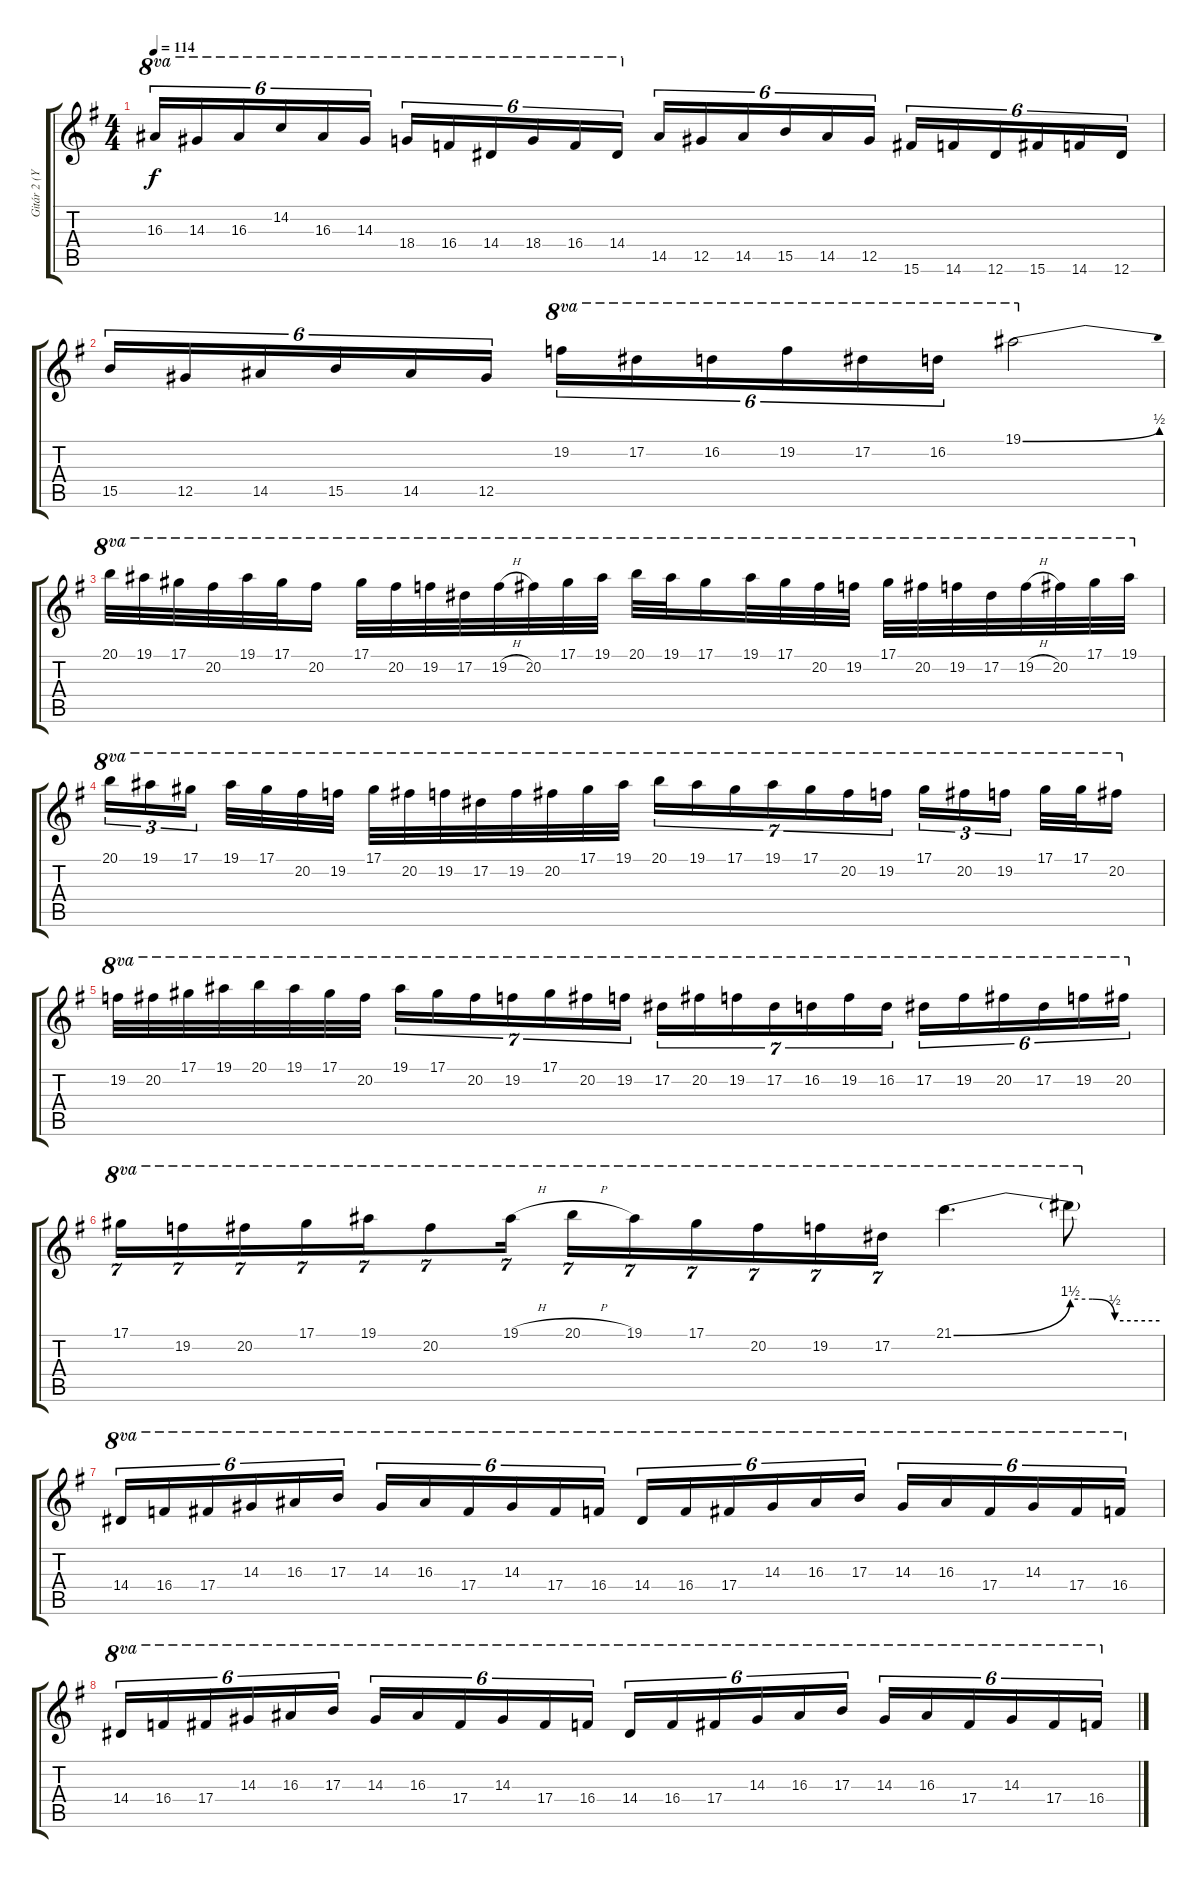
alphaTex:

\track ("Gitár 2 (Yngwie Malmsteen)" "Gitár 2 (Y") {instrument distortionguitar}
\staff {score tabs}
\tuning (Eb4 Bb3 Gb3 Db3 Ab2 Eb2) {hide}
\ts (4 4)
\tempo 114
\clef g2
\ks g
16.3.16{tu (6 4) ot 8va dy f} 14.3.16{tu (6 4) ot 8va} 16.3.16{tu (6 4) ot 8va} 14.2.16{tu (6 4) ot 8va} 16.3.16{tu (6 4) ot 8va} 14.3.16{tu (6 4) ot 8va} 18.4.16{tu (6 4) ot 8va} 16.4.16{tu (6 4) ot 8va} 14.4.16{tu (6 4) ot 8va} 18.4.16{tu (6 4) ot 8va} 16.4.16{tu (6 4) ot 8va} 14.4.16{tu (6 4) ot 8va} 14.5.16{tu (6 4)} 12.5.16{tu (6 4)} 14.5.16{tu (6 4)} 15.5.16{tu (6 4)} 14.5.16{tu (6 4)} 12.5.16{tu (6 4)} 15.6.16{tu (6 4)} 14.6.16{tu (6 4)} 12.6.16{tu (6 4)} 15.6.16{tu (6 4)} 14.6.16{tu (6 4)} 12.6.16{tu (6 4)} |
15.5.16{tu (6 4)} 12.5.16{tu (6 4)} 14.5.16{tu (6 4)} 15.5.16{tu (6 4)} 14.5.16{tu (6 4)} 12.5.16{tu (6 4)} 19.2.16{tu (6 4) ot 8va} 17.2.16{tu (6 4) ot 8va} 16.2.16{tu (6 4) ot 8va} 19.2.16{tu (6 4) ot 8va} 17.2.16{tu (6 4) ot 8va} 16.2.16{tu (6 4) ot 8va} 19.1{be (bend 0 0 60 2)}.2{ot 8va} |
20.1.32{ot 8va} 19.1.32{ot 8va} 17.1.32{ot 8va} 20.2.32{ot 8va} 19.1.32{ot 8va} 17.1.32{ot 8va} 20.2.16{ot 8va} 17.1.32{ot 8va} 20.2.32{ot 8va} 19.2.32{ot 8va} 17.2.32{ot 8va} 19.2{h}.32{ot 8va} 20.2.32{ot 8va} 17.1.32{ot 8va} 19.1.32{ot 8va} 20.1.32{ot 8va} 19.1.32{ot 8va} 17.1.16{ot 8va} 19.1.32{ot 8va} 17.1.32{ot 8va} 20.2.32{ot 8va} 19.2.32{ot 8va} 17.1.32{ot 8va} 20.2.32{ot 8va} 19.2.32{ot 8va} 17.2.32{ot 8va} 19.2{h}.32{ot 8va} 20.2.32{ot 8va} 17.1.32{ot 8va} 19.1.32{ot 8va} |
20.1.16{tu (3 2) ot 8va} 19.1.16{tu (3 2) ot 8va} 17.1.16{tu (3 2) ot 8va beam splitsecondary} 19.1.32{ot 8va} 17.1.32{ot 8va} 20.2.32{ot 8va} 19.2.32{ot 8va} 17.1.32{ot 8va} 20.2.32{ot 8va} 19.2.32{ot 8va} 17.2.32{ot 8va} 19.2.32{ot 8va} 20.2.32{ot 8va} 17.1.32{ot 8va} 19.1.32{ot 8va} 20.1.16{tu (7 4) ot 8va} 19.1.16{tu (7 4) ot 8va} 17.1.16{tu (7 4) ot 8va} 19.1.16{tu (7 4) ot 8va} 17.1.16{tu (7 4) ot 8va} 20.2.16{tu (7 4) ot 8va} 19.2.16{tu (7 4) ot 8va} 17.1.16{tu (3 2) ot 8va} 20.2.16{tu (3 2) ot 8va} 19.2.16{tu (3 2) ot 8va beam splitsecondary} 17.1.32{ot 8va} 17.1.32{ot 8va} 20.2.16{ot 8va} |
19.2.32{ot 8va} 20.2.32{ot 8va} 17.1.32{ot 8va} 19.1.32{ot 8va} 20.1.32{ot 8va} 19.1.32{ot 8va} 17.1.32{ot 8va} 20.2.32{ot 8va} 19.1.16{tu (7 4) ot 8va} 17.1.16{tu (7 4) ot 8va} 20.2.16{tu (7 4) ot 8va} 19.2.16{tu (7 4) ot 8va} 17.1.16{tu (7 4) ot 8va} 20.2.16{tu (7 4) ot 8va} 19.2.16{tu (7 4) ot 8va} 17.2.16{tu (7 4) ot 8va} 20.2.16{tu (7 4) ot 8va} 19.2.16{tu (7 4) ot 8va} 17.2.16{tu (7 4) ot 8va} 16.2.16{tu (7 4) ot 8va} 19.2.16{tu (7 4) ot 8va} 16.2.16{tu (7 4) ot 8va} 17.2.16{tu (6 4) ot 8va} 19.2.16{tu (6 4) ot 8va} 20.2.16{tu (6 4) ot 8va} 17.2.16{tu (6 4) ot 8va} 19.2.16{tu (6 4) ot 8va} 20.2.16{tu (6 4) ot 8va} |
17.1.16{tu (7 4) ot 8va} 19.2.16{tu (7 4) ot 8va} 20.2.16{tu (7 4) ot 8va} 17.1.16{tu (7 4) ot 8va} 19.1.16{tu (7 4) ot 8va} 20.2.8{tu (7 4) ot 8va} 19.1{h}.16{tu (7 4) ot 8va} 20.1{h}.16{tu (7 4) ot 8va} 19.1.16{tu (7 4) ot 8va} 17.1.16{tu (7 4) ot 8va} 20.2.16{tu (7 4) ot 8va} 19.2.16{tu (7 4) ot 8va} 17.2.16{tu (7 4) ot 8va} 21.1{be (bend 0 0 60 6)}.4{d ot 8va} 21.1{be (custom 0 6 15 6 30 2 60 2) t}.8{ot 8va} |
14.4.16{tu (6 4) ot 8va balance 3} 16.4.16{tu (6 4) ot 8va} 17.4.16{tu (6 4) ot 8va} 14.3.16{tu (6 4) ot 8va} 16.3.16{tu (6 4) ot 8va} 17.3.16{tu (6 4) ot 8va} 14.3.16{tu (6 4) ot 8va} 16.3.16{tu (6 4) ot 8va} 17.4.16{tu (6 4) ot 8va} 14.3.16{tu (6 4) ot 8va} 17.4.16{tu (6 4) ot 8va} 16.4.16{tu (6 4) ot 8va} 14.4.16{tu (6 4) ot 8va} 16.4.16{tu (6 4) ot 8va} 17.4.16{tu (6 4) ot 8va} 14.3.16{tu (6 4) ot 8va} 16.3.16{tu (6 4) ot 8va} 17.3.16{tu (6 4) ot 8va} 14.3.16{tu (6 4) ot 8va} 16.3.16{tu (6 4) ot 8va} 17.4.16{tu (6 4) ot 8va} 14.3.16{tu (6 4) ot 8va} 17.4.16{tu (6 4) ot 8va} 16.4.16{tu (6 4) ot 8va} |
14.4.16{tu (6 4) ot 8va} 16.4.16{tu (6 4) ot 8va} 17.4.16{tu (6 4) ot 8va} 14.3.16{tu (6 4) ot 8va} 16.3.16{tu (6 4) ot 8va} 17.3.16{tu (6 4) ot 8va} 14.3.16{tu (6 4) ot 8va} 16.3.16{tu (6 4) ot 8va} 17.4.16{tu (6 4) ot 8va} 14.3.16{tu (6 4) ot 8va} 17.4.16{tu (6 4) ot 8va} 16.4.16{tu (6 4) ot 8va} 14.4.16{tu (6 4) ot 8va} 16.4.16{tu (6 4) ot 8va} 17.4.16{tu (6 4) ot 8va} 14.3.16{tu (6 4) ot 8va} 16.3.16{tu (6 4) ot 8va} 17.3.16{tu (6 4) ot 8va} 14.3.16{tu (6 4) ot 8va} 16.3.16{tu (6 4) ot 8va} 17.4.16{tu (6 4) ot 8va} 14.3.16{tu (6 4) ot 8va} 17.4.16{tu (6 4) ot 8va} 16.4.16{tu (6 4) ot 8va}
